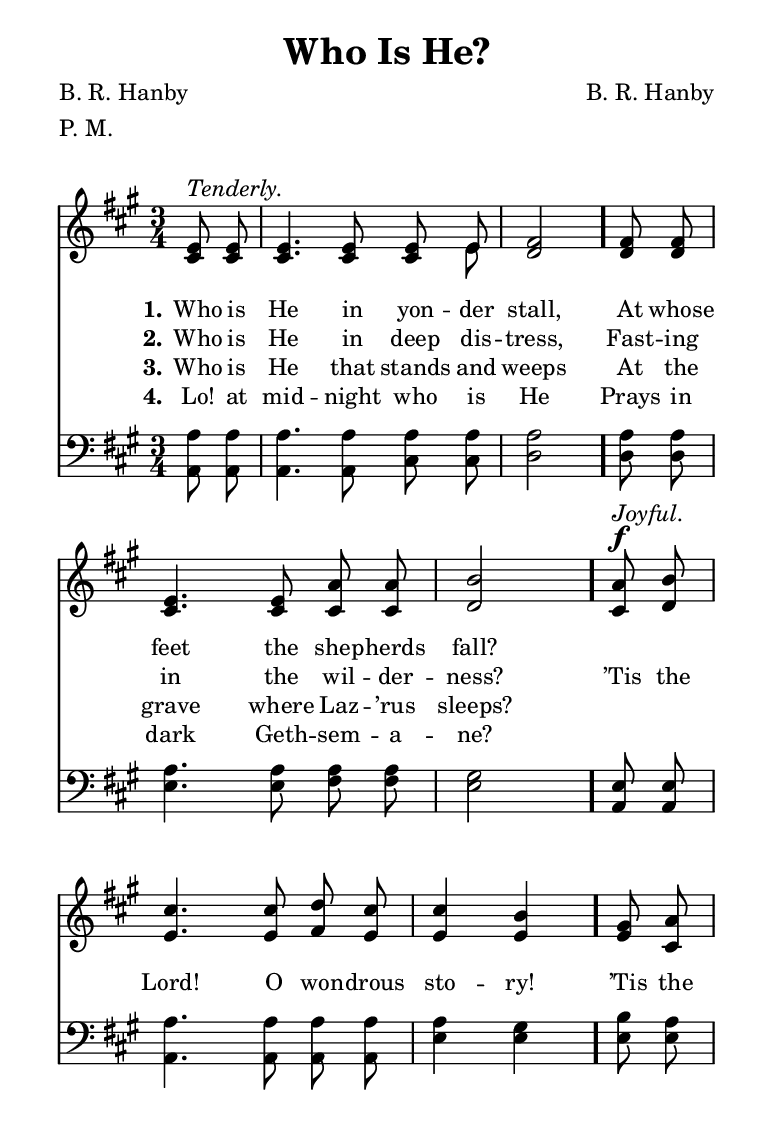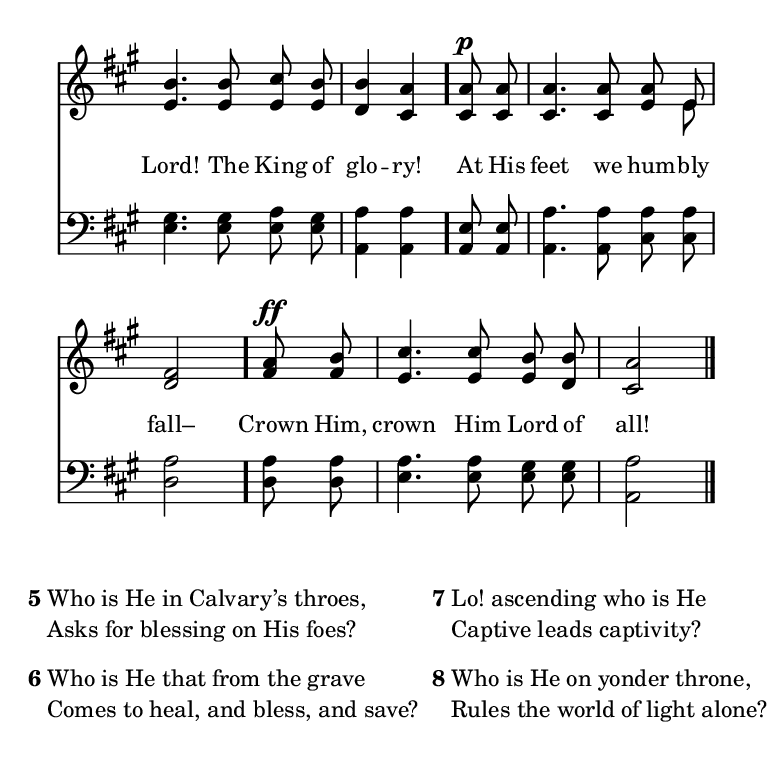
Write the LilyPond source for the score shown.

\include "common/global.ily"
\paper {
  \include "common/paper.ily"
  ragged-bottom = ##t
}

\header{
  hymnnumber = "289"
  title = "Who Is He?"
  tunename = ""
  meter = "P. M."
  poet = "B. R. Hanby"
  composer = "B. R. Hanby"
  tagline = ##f
}

global = {
  \include "common/overrides.ily"
  \override Staff.TimeSignature.style = #'numbered
  \time 3/4
  \override Score.MetronomeMark.transparent = ##t % hide all fermata changes too
  \tempo 4=80
  \key a \major
  \partial 4
  \autoBeamOff
}

notesSoprano = {
\global
\relative c' {

  e8^\markup\italic Tenderly. e | e4. e8 e8 e8 | fis2
  fis8 fis | e4. e8 a a | b2

  a8^\f^\markup \italic Joyful. b | cis4. cis8 d cis | cis4 b
  gis8 a | b4. b8 cis b | b4 a
  a8^\p a | a4. a8 a e | fis2
  a8^\ff b | cis4. cis8 b b | a2

  \bar "|."

}
}

notesAlto = {
\global
\relative e' {

  cis8 cis | cis4. cis8 cis e | d2
  d8 d | cis4. cis8 cis cis | d2

  cis8 d | e4. e8 fis e | e4 e
  e8 cis | e4. e8 e e | d4 cis
  cis8 cis | cis4. cis8 e e | d2
  fis8 fis | e4. e8 e d | cis2

}
}

notesTenor = {
\global
\relative a {

  a8 a | a4. a8 a a | a2
  a8 a | a4. a8 a a | gis2

  e8 e | a4. a8 a a | a4 gis
  b8 a | gis4. gis8 a gis | a4 a
  e8 e | a4. a8 a a | a2
  a8 a | a4. a8 gis gis | a2

}
}

notesBass = {
\global
\relative f, {

  a8 a | a4. a8 cis cis | d2
  d8 d | e4. e8 fis fis | e2
  a,8 a | a4. a8 a a | e'4 e
  e8 e | e4. e8 e e | a,4 a
  a8 a | a4. a8 cis cis | d2
  d8 d | e4. e8 e e | a,2

}
}

Refrain = \lyricmode {

’Tis the Lord! O won -- drous sto -- ry! \bar "."
’Tis the Lord! The King of glo -- ry! \bar "."
At His feet we hum -- bly fall– \bar "."
Crown Him, crown Him Lord of all! \bar "."

}

wordsA = \lyricmode {
\set stanza = "1."

Who is He in yon -- der stall, \bar "."
At whose feet the shep -- herds fall? \bar "."

}

wordsB = \lyricmode {
\set stanza = "2."

Who is He in deep dis -- tress,
Fast -- ing in the wil -- der -- ness?

\Refrain

}

wordsC = \lyricmode {
\set stanza = "3."

Who is He that stands and weeps
At the grave where Laz -- ’rus sleeps?

}

wordsD = \lyricmode {
\set stanza = "4."

Lo! at mid -- night who is He
Prays in dark Geth -- sem -- a -- ne?

}

wordsE = \markuplist {

\line { Who is He in Calvary’s throes, }
\line { Asks for blessing on His foes? }

}

wordsF = \markuplist {

\line { Who is He that from the grave }
\line { Comes to heal, and bless, and save? }

}

wordsG = \markuplist {

\line { Lo! ascending who is He }
\line { Captive leads captivity? }

}

wordsH = \markuplist {

\line { Who is He on yonder throne, }
\line { Rules the world of light alone? }

}

\score {
  \context ChoirStaff <<
    \context Staff = upper <<
      \set ChoirStaff.systemStartDelimiter = #'SystemStartBar
      \set ChoirStaff.printPartCombineTexts = ##f
      \partcombine #'(2 . 9) \notesSoprano \notesAlto
      \context NullVoice = sopranos { \voiceOne << \notesSoprano >> }
      \context NullVoice = altos { \voiceTwo << \notesAlto >> }
      \context Lyrics = one   \lyricsto sopranos \wordsA
      \context Lyrics = two   \lyricsto sopranos \wordsB
      \context Lyrics = three \lyricsto sopranos \wordsC
      \context Lyrics = four  \lyricsto sopranos \wordsD
    >>
    \context Staff = men <<
      \clef bass
      \set ChoirStaff.printPartCombineTexts = ##f
      \partcombine #'(2 . 9) \notesTenor \notesBass
      \context NullVoice = tenors { \voiceOne << \notesTenor >> }
      \context NullVoice = basses { \voiceTwo << \notesBass >> }
    >>
  >>
  \layout {
    \include "common/layout.ily"
  }
  \midi{
    \include "common/midi.ily"
  }
}

\noPageBreak

\markup { \fill-line {
  \hspace #0.1
  \column {
  \line{ \bold 5 \column { \wordsE } } \combine \null \vspace #0.4
  \line{ \bold 6 \column { \wordsF } }
  }
  \hspace #0.1
  \column {
  \line{ \bold 7 \column { \wordsG } } \combine \null \vspace #0.4
  \line{ \bold 8 \column { \wordsH } }
  }
  \hspace #0.1
} }

\version "2.19.49"  % necessary for upgrading to future LilyPond versions.

% vi:set et ts=2 sw=2 ai nocindent syntax=lilypond:
